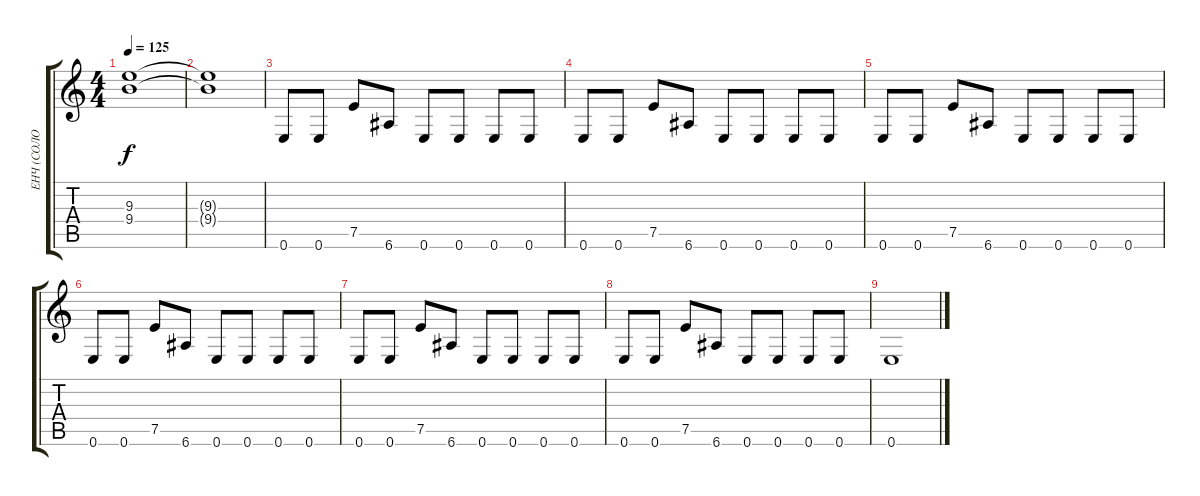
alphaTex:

\track ("ЕНЧ (СОЛО гитара)" "ЕНЧ (СОЛО ") {instrument distortionguitar}
\staff {score tabs}
\tuning (E4 B3 G3 D3 A2 E2) {hide}
\ts (4 4)
\tempo 125
\clef g2
\ks c
(9.3{t} 9.4{t}).1{dy f} |
(9.3{t} 9.4{t}).1 |
0.6.8 0.6.8 7.5.8 6.6.8 0.6.8 0.6.8 0.6.8 0.6.8 |
0.6.8 0.6.8 7.5.8 6.6.8 0.6.8 0.6.8 0.6.8 0.6.8 |
0.6.8{volume 7} 0.6.8 7.5.8 6.6.8 0.6.8 0.6.8 0.6.8 0.6.8 |
0.6.8 0.6.8 7.5.8 6.6.8 0.6.8 0.6.8 0.6.8 0.6.8 |
0.6.8{volume 0} 0.6.8 7.5.8 6.6.8 0.6.8 0.6.8 0.6.8 0.6.8 |
0.6.8 0.6.8 7.5.8 6.6.8 0.6.8 0.6.8 0.6.8 0.6.8 |
0.6.1
